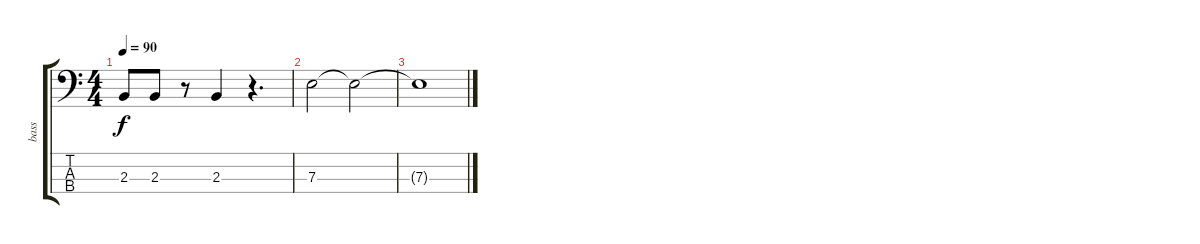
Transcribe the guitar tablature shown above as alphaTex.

\track ("bass" "bass") {instrument electricbassfinger}
\staff {score tabs}
\tuning (G2 D2 A1 E1) {hide}
\ts (4 4)
\tempo 90
\clef f4
\ks c
2.3.8{dy f} 2.3.8 r.8 2.3.4 r.4{d} |
7.3.2{volume 0} 7.3{t}.2 |
7.3{t}.1
